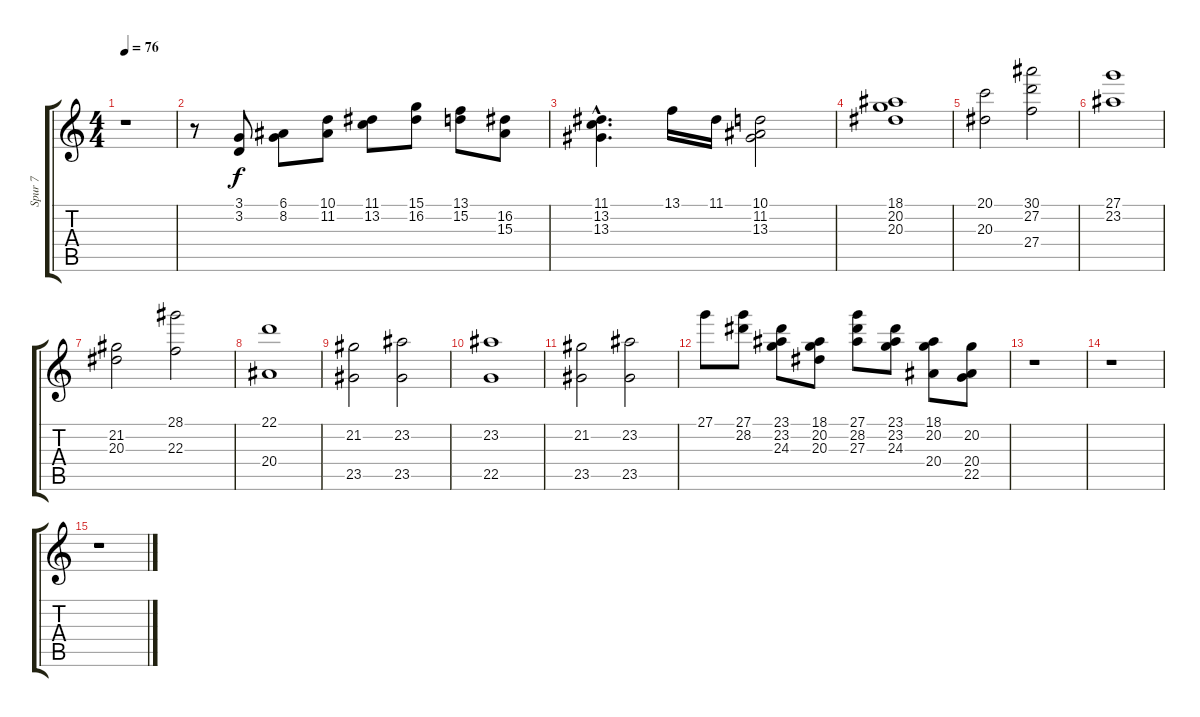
\track ("Spur 7" "Spur 7") {instrument percussiveorgan}
\staff {score tabs}
\tuning (E4 B3 G3 D3 A2 E2) {hide}
\ts (4 4)
\tempo 76
\clef g2
\ks c
r.1{dy f} |
r.8 (3.1 3.2).8 (6.1 8.2).8 (10.1 11.2).8 (11.1 13.2).8 (15.1 16.2).8 (13.1 15.2).8 (16.2 15.3).8 |
(11.1{hac} 13.2{hac} 13.3{hac}).4{d} 13.1.16 11.1.16 (10.1 11.2 13.3).2 |
(18.1 20.2 20.3).1 |
(20.1 20.3).2 (30.1 27.2 27.4).2 |
(27.1 23.2).1 |
(21.2 20.3).2 (28.1 22.3).2 |
(22.1 20.4).1 |
(21.2 23.5).2 (23.2 23.5).2 |
(23.2 22.5).1 |
(21.2 23.5).2 (23.2 23.5).2 |
27.1.8 (27.1 28.2).8 (23.1 23.2 24.3).8 (18.1 20.2 20.3).8 (27.1 28.2 27.3).8 (23.1 23.2 24.3).8 (18.1 20.2 20.4).8 (20.2 20.4 22.5).8 |
r.1 |
r.1 |
r.1
